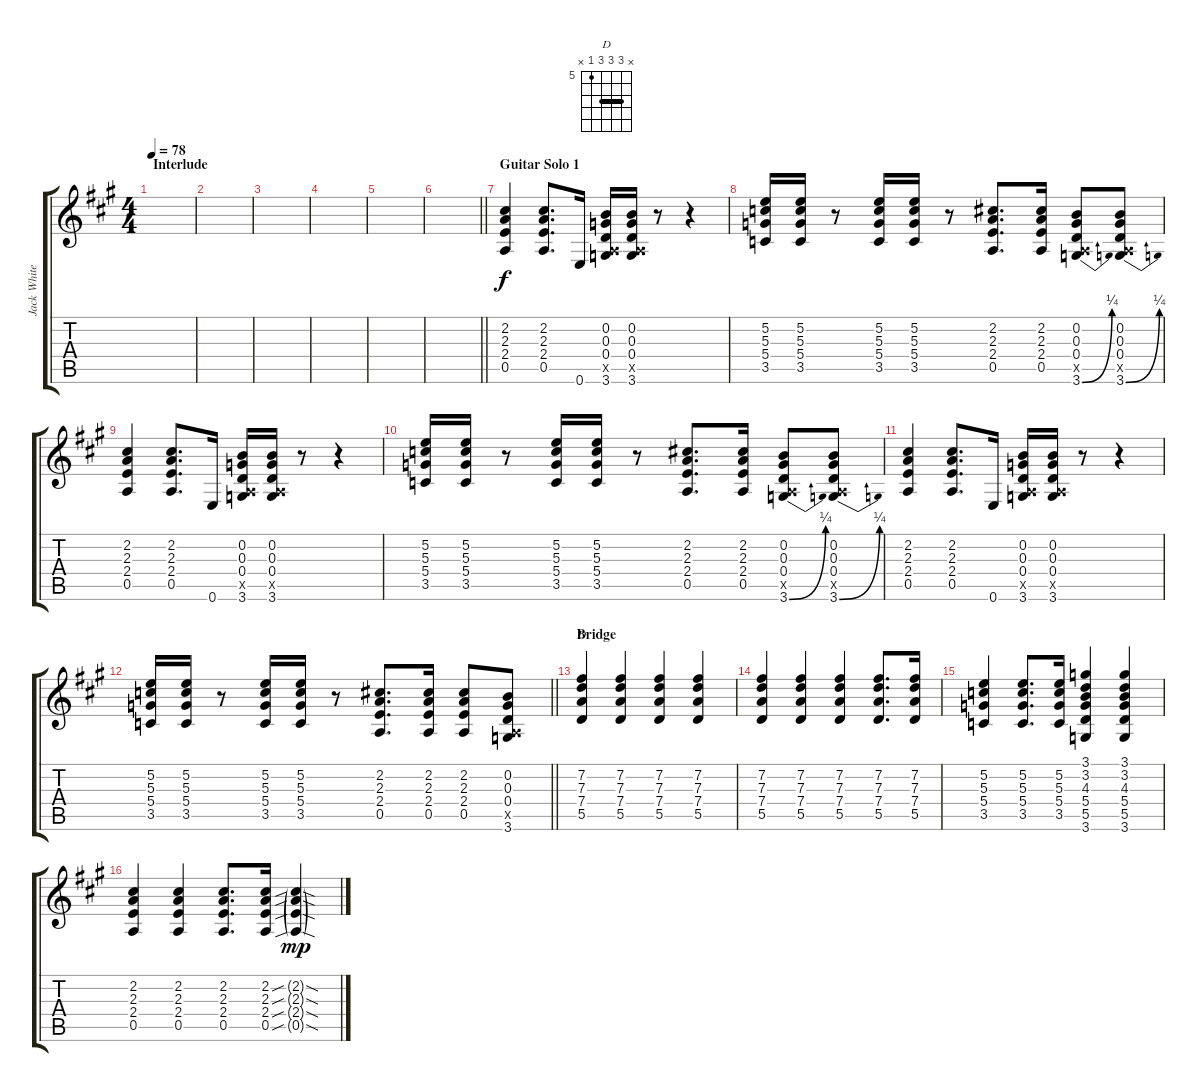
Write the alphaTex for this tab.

\track ("Jack White (Overdriven Guitar)" "Jack White") {instrument overdrivenguitar}
\staff {score tabs}
\tuning (E4 B3 G3 D3 A2 E2) {hide}
\chord ("D" x 7 7 7 5 x) {firstfret 5 barre 7}
\ts (4 4)
\section ("" "Interlude")
\tempo 78
\clef g2
\ks a
|
|
|
|
|
\barLineRight lightlight
|
\section ("" "Guitar Solo 1")
(2.2 2.3 2.4 0.5).4{dy f} (2.2 2.3 2.4 0.5).8{d} 0.6.16 (0.2 0.3 0.4 0.5{x} 3.6).16 (0.2 0.3 0.4 0.5{x} 3.6).16 r.8 r.4 |
(5.2 5.3 5.4 3.5).16 (5.2 5.3 5.4 3.5).16 r.8 (5.2 5.3 5.4 3.5).16 (5.2 5.3 5.4 3.5).16 r.8 (2.2 2.3 2.4 0.5).8{d} (2.2 2.3 2.4 0.5).16 (0.2 0.3 0.4 0.5{x} 3.6{be (bend 0 0 60 1)}).8 (0.2 0.3 0.4 0.5{x} 3.6{be (bend 0 0 60 1)}).8 |
(2.2 2.3 2.4 0.5).4 (2.2 2.3 2.4 0.5).8{d} 0.6.16 (0.2 0.3 0.4 0.5{x} 3.6).16 (0.2 0.3 0.4 0.5{x} 3.6).16 r.8 r.4 |
(5.2 5.3 5.4 3.5).16 (5.2 5.3 5.4 3.5).16 r.8 (5.2 5.3 5.4 3.5).16 (5.2 5.3 5.4 3.5).16 r.8 (2.2 2.3 2.4 0.5).8{d} (2.2 2.3 2.4 0.5).16 (0.2 0.3 0.4 0.5{x} 3.6{be (bend 0 0 60 1)}).8 (0.2 0.3 0.4 0.5{x} 3.6{be (bend 0 0 60 1)}).8 |
(2.2 2.3 2.4 0.5).4 (2.2 2.3 2.4 0.5).8{d} 0.6.16 (0.2 0.3 0.4 0.5{x} 3.6).16 (0.2 0.3 0.4 0.5{x} 3.6).16 r.8 r.4 |
\barLineRight lightlight
(5.2 5.3 5.4 3.5).16 (5.2 5.3 5.4 3.5).16 r.8 (5.2 5.3 5.4 3.5).16 (5.2 5.3 5.4 3.5).16 r.8 (2.2 2.3 2.4 0.5).8{d} (2.2 2.3 2.4 0.5).16 (2.2 2.3 2.4 0.5).8 (0.2 0.3 0.4 0.5{x} 3.6).8 |
\section ("" "Bridge")
(7.2 7.3 7.4 5.5).4{ch "D"} (7.2 7.3 7.4 5.5).4 (7.2 7.3 7.4 5.5).4 (7.2 7.3 7.4 5.5).4 |
(7.2 7.3 7.4 5.5).4 (7.2 7.3 7.4 5.5).4 (7.2 7.3 7.4 5.5).4 (7.2 7.3 7.4 5.5).8{d} (7.2 7.3 7.4 5.5).16 |
(5.2 5.3 5.4 3.5).4 (5.2 5.3 5.4 3.5).8{d} (5.2 5.3 5.4 3.5).16 (3.1 3.2 4.3 5.4 5.5 3.6).4 (3.1 3.2 4.3 5.4 5.5 3.6).4 |
(2.2 2.3 2.4 0.5).4 (2.2 2.3 2.4 0.5).4 (2.2 2.3 2.4 0.5).8{d} (2.2 2.3 2.4 0.5).16 (2.2{sib sod g} 2.3{sib sod g} 2.4{sib sod g} 0.5{sib sod g}).4{dy mp}
